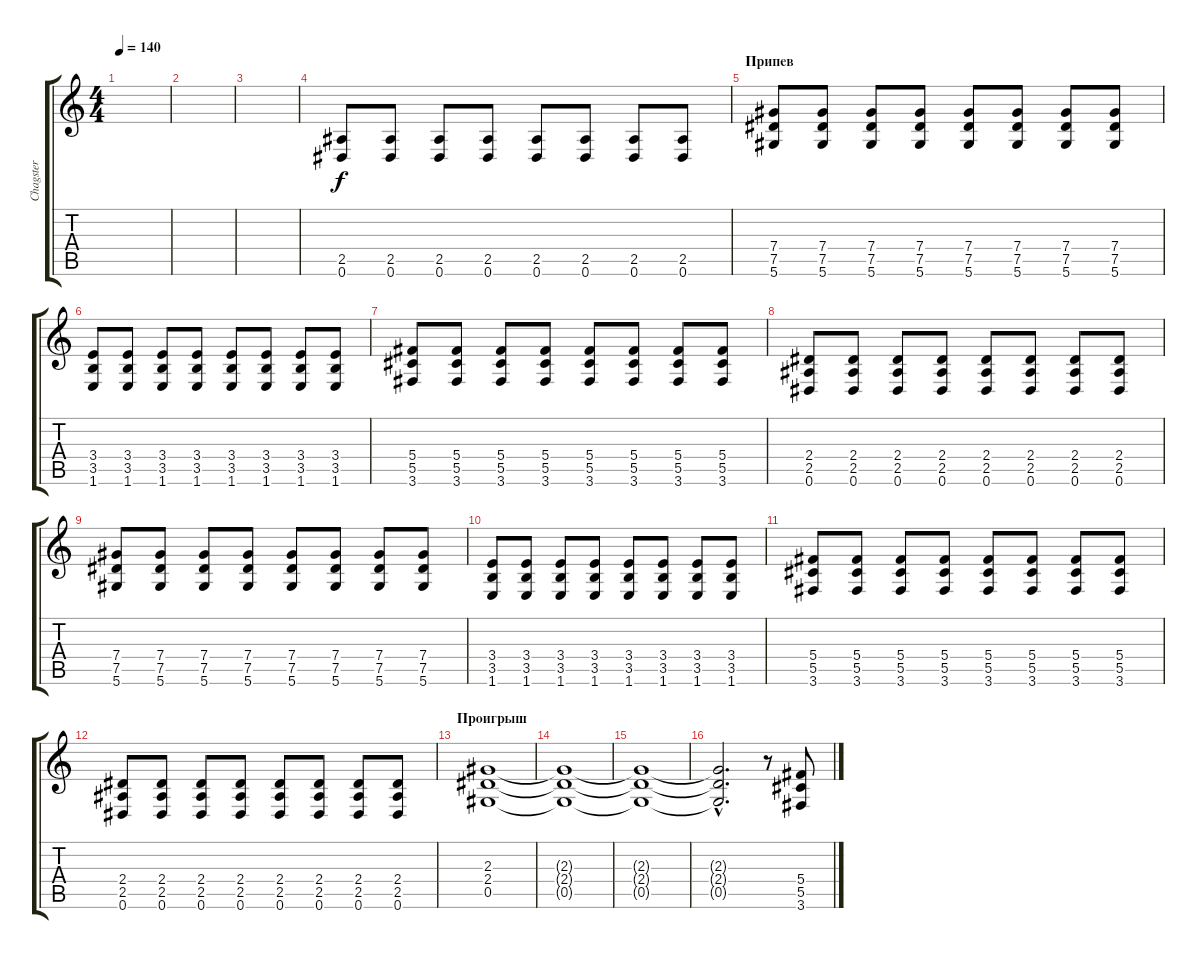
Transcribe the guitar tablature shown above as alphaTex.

\track ("Chagster" "Chagster") {instrument distortionguitar}
\staff {score tabs}
\tuning (Eb4 Bb3 Gb3 Db3 Ab2 Eb2) {hide}
\ts (4 4)
\tempo 140
\clef g2
\ks c
|
|
|
(2.5 0.6).8 (2.5 0.6).8 (2.5 0.6).8 (2.5 0.6).8 (2.5 0.6).8 (2.5 0.6).8 (2.5 0.6).8 (2.5 0.6).8 |
\section ("" "Припев")
(7.4 7.5 5.6).8 (7.4 7.5 5.6).8 (7.4 7.5 5.6).8 (7.4 7.5 5.6).8 (7.4 7.5 5.6).8 (7.4 7.5 5.6).8 (7.4 7.5 5.6).8 (7.4 7.5 5.6).8 |
(3.4 3.5 1.6).8 (3.4 3.5 1.6).8 (3.4 3.5 1.6).8 (3.4 3.5 1.6).8 (3.4 3.5 1.6).8 (3.4 3.5 1.6).8 (3.4 3.5 1.6).8 (3.4 3.5 1.6).8 |
(5.4 5.5 3.6).8 (5.4 5.5 3.6).8 (5.4 5.5 3.6).8 (5.4 5.5 3.6).8 (5.4 5.5 3.6).8 (5.4 5.5 3.6).8 (5.4 5.5 3.6).8 (5.4 5.5 3.6).8 |
(2.4 2.5 0.6).8 (2.4 2.5 0.6).8 (2.4 2.5 0.6).8 (2.4 2.5 0.6).8 (2.4 2.5 0.6).8 (2.4 2.5 0.6).8 (2.4 2.5 0.6).8 (2.4 2.5 0.6).8 |
(7.4 7.5 5.6).8 (7.4 7.5 5.6).8 (7.4 7.5 5.6).8 (7.4 7.5 5.6).8 (7.4 7.5 5.6).8 (7.4 7.5 5.6).8 (7.4 7.5 5.6).8 (7.4 7.5 5.6).8 |
(3.4 3.5 1.6).8 (3.4 3.5 1.6).8 (3.4 3.5 1.6).8 (3.4 3.5 1.6).8 (3.4 3.5 1.6).8 (3.4 3.5 1.6).8 (3.4 3.5 1.6).8 (3.4 3.5 1.6).8 |
(5.4 5.5 3.6).8 (5.4 5.5 3.6).8 (5.4 5.5 3.6).8 (5.4 5.5 3.6).8 (5.4 5.5 3.6).8 (5.4 5.5 3.6).8 (5.4 5.5 3.6).8 (5.4 5.5 3.6).8 |
(2.4 2.5 0.6).8 (2.4 2.5 0.6).8 (2.4 2.5 0.6).8 (2.4 2.5 0.6).8 (2.4 2.5 0.6).8 (2.4 2.5 0.6).8 (2.4 2.5 0.6).8 (2.4 2.5 0.6).8 |
\section ("" "Проигрыш")
(2.3 2.4 0.5).1 |
(2.3{t} 2.4{t} 0.5{t}).1 |
(2.3{t} 2.4{t} 0.5{t}).1 |
(2.3{hac t} 2.4{hac t} 0.5{hac t}).2{d} r.8 (5.4 5.5 3.6).8
